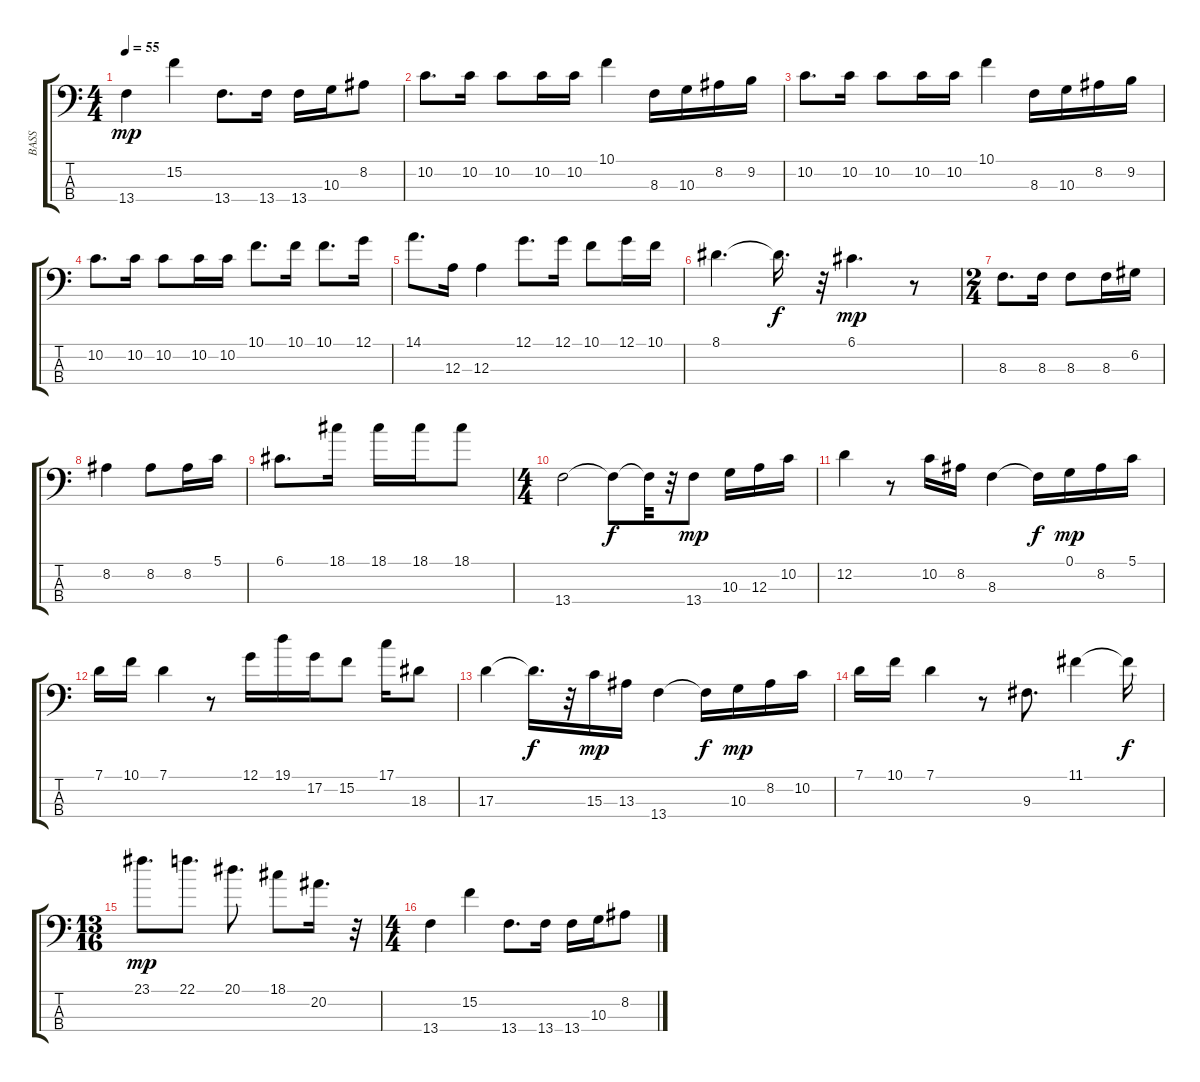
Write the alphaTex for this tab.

\track ("BASS             " "BASS      ") {instrument fretlessbass}
\staff {score tabs}
\tuning (G2 D2 A1 E1) {hide}
\ts (4 4)
\tempo 55
\clef f4
\ks c
13.4.4{dy mp} 15.2.4 13.4.8{d} 13.4.16 13.4.16 10.3.16 8.2.8 |
10.2.8{d} 10.2.16 10.2.8 10.2.16 10.2.16 10.1.4 8.3.16 10.3.16 8.2.16 9.2.16 |
10.2.8{d} 10.2.16 10.2.8 10.2.16 10.2.16 10.1.4 8.3.16 10.3.16 8.2.16 9.2.16 |
10.2.8{d} 10.2.16 10.2.8 10.2.16 10.2.16 10.1.8{d} 10.1.16 10.1.8{d} 12.1.16 |
14.1.8{d} 12.3.16 12.3.4 12.1.8{d} 12.1.16 10.1.8 12.1.16 10.1.16 |
8.1.4{d} 8.1{t}.16{d dy f} r.32 6.1.4{d dy mp} r.8 |
\ts (2 4)
8.3.8{d} 8.3.16 8.3.8 8.3.16 6.2.16 |
8.2.4 8.2.8 8.2.16 5.1.16 |
6.1.8{d} 18.1.16 18.1.16 18.1.16 18.1.8 |
\ts (4 4)
13.4.2 13.4{t}.8{dy f} 13.4{t}.32 r.32 13.4.8{dy mp} 10.3.16 12.3.16 10.2.16 |
12.2.4 r.8 10.2.16 8.2.16 8.3.4 8.3{t}.16{dy f} 0.1.16{dy mp} 8.2.16 5.1.16 |
7.1.16 10.1.16 7.1.4 r.8 12.1.16 19.1.16 17.2.16 15.2.8 17.1.16 18.3.8 |
17.3.4 17.3{t}.16{d dy f} r.32 15.3.16{dy mp} 13.3.16 13.4.4 13.4{t}.16{dy f} 10.3.16{dy mp} 8.2.16 10.2.16 |
7.1.16 10.1.16 7.1.4 r.8 9.3.8{d} 11.1.4 11.1{t}.16{dy f} |
\ts (13 16)
23.1.8{d dy mp} 22.1.8{d} 20.1.8{d} 18.1.8 20.2.16{d} r.32 |
\ts (4 4)
13.4.4 15.2.4 13.4.8{d} 13.4.16 13.4.16 10.3.16 8.2.8
